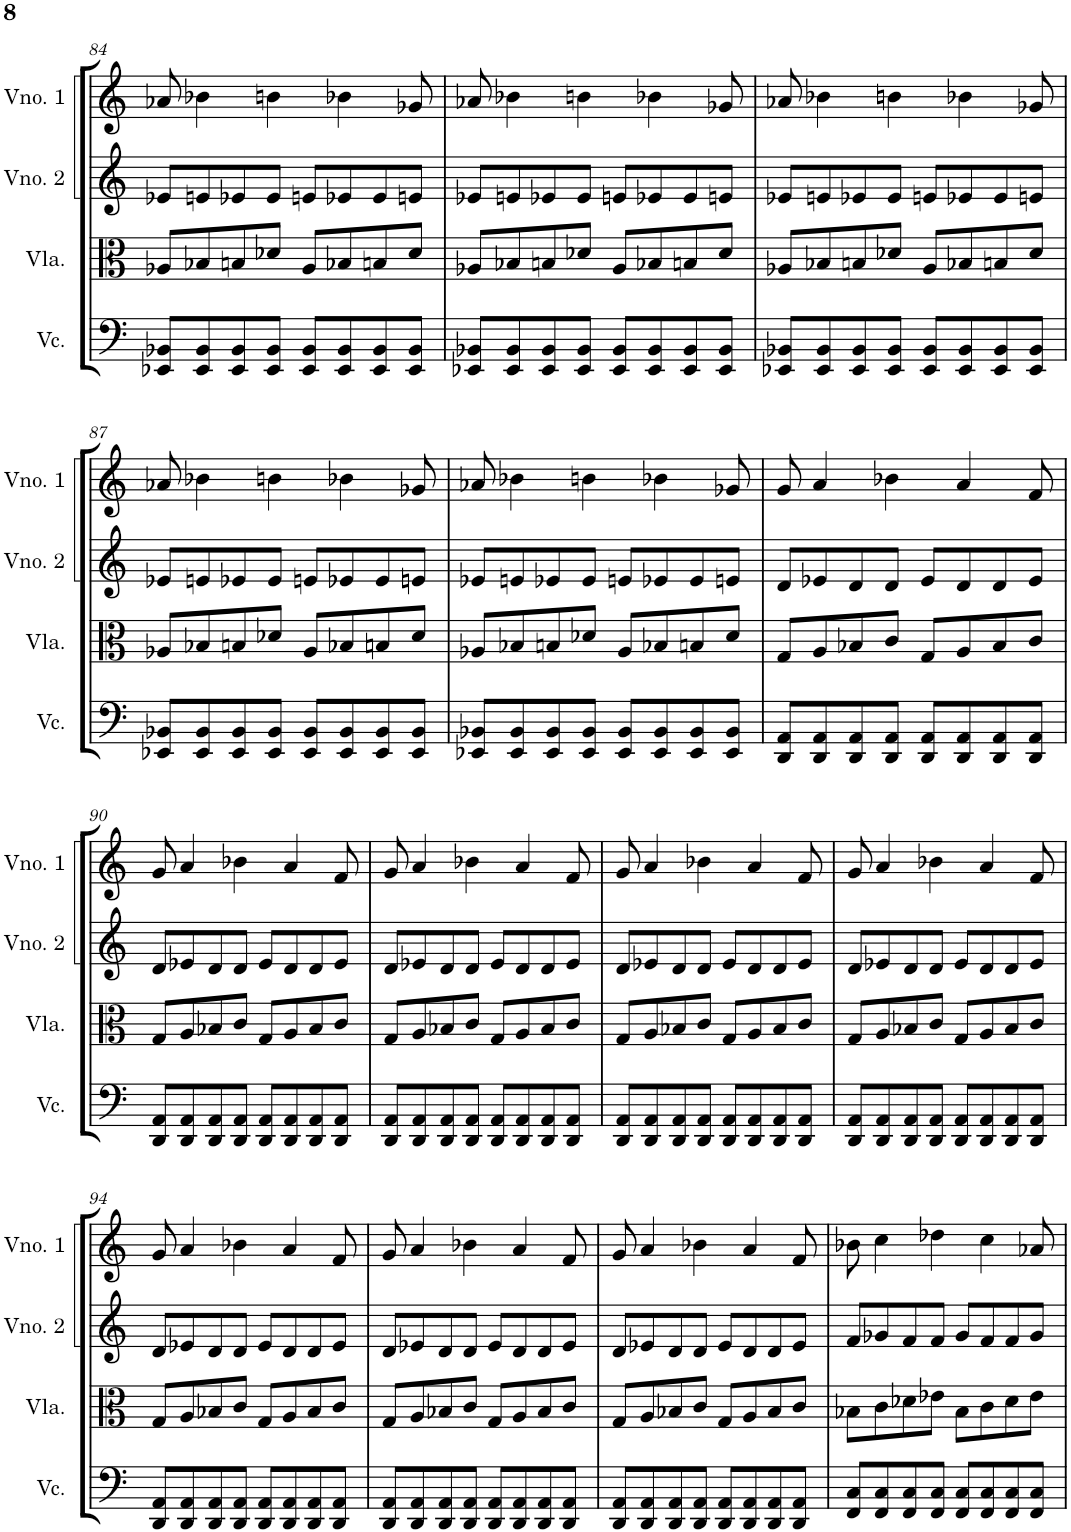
**kern	**kern	**kern	**kern
*part4	*part3	*part2	*part1
*staff4	*staff3	*staff2	*staff1
*I"Violoncelo	*I"Viola	*I"Violino 2	*I"Violino 1
*I'Vc.	*I'Vla.	*I'Vno. 2	*I'Vno. 1
!!LO:PB:g=z
*clefF4	*clefC3	*clefG2	*clefG2
*k[]	*k[]	*k[]	*k[]
*M4/4	*M4/4	*M4/4	*M4/4
=84	=84	=84	=84
8EE-X/ 8BB-X/L	8A-X/L	8e-X/L	8a-X/
8EE-/ 8BB-/	8B-X/	8en/	4b-X\
8EE-/ 8BB-/	8Bn/	8e-X/	.
8EE-/ 8BB-/J	8d-X/J	8e-/J	4bn\
8EE-/ 8BB-/L	8A-/L	8en/L	.
8EE-/ 8BB-/	8B-X/	8e-X/	4b-X\
8EE-/ 8BB-/	8Bn/	8e-/	.
8EE-/ 8BB-/J	8d-/J	8en/J	8g-X/
=85	=85	=85	=85
8EE-X/ 8BB-X/L	8A-X/L	8e-X/L	8a-X/
8EE-/ 8BB-/	8B-X/	8en/	4b-X\
8EE-/ 8BB-/	8Bn/	8e-X/	.
8EE-/ 8BB-/J	8d-X/J	8e-/J	4bn\
8EE-/ 8BB-/L	8A-/L	8en/L	.
8EE-/ 8BB-/	8B-X/	8e-X/	4b-X\
8EE-/ 8BB-/	8Bn/	8e-/	.
8EE-/ 8BB-/J	8d-/J	8en/J	8g-X/
=86	=86	=86	=86
8EE-X/ 8BB-X/L	8A-X/L	8e-X/L	8a-X/
8EE-/ 8BB-/	8B-X/	8en/	4b-X\
8EE-/ 8BB-/	8Bn/	8e-X/	.
8EE-/ 8BB-/J	8d-X/J	8e-/J	4bn\
8EE-/ 8BB-/L	8A-/L	8en/L	.
8EE-/ 8BB-/	8B-X/	8e-X/	4b-X\
8EE-/ 8BB-/	8Bn/	8e-/	.
8EE-/ 8BB-/J	8d-/J	8en/J	8g-X/
!!LO:LB:g=z
=87	=87	=87	=87
8EE-X/ 8BB-X/L	8A-X/L	8e-X/L	8a-X/
8EE-/ 8BB-/	8B-X/	8en/	4b-X\
8EE-/ 8BB-/	8Bn/	8e-X/	.
8EE-/ 8BB-/J	8d-X/J	8e-/J	4bn\
8EE-/ 8BB-/L	8A-/L	8en/L	.
8EE-/ 8BB-/	8B-X/	8e-X/	4b-X\
8EE-/ 8BB-/	8Bn/	8e-/	.
8EE-/ 8BB-/J	8d-/J	8en/J	8g-X/
=88	=88	=88	=88
8EE-X/ 8BB-X/L	8A-X/L	8e-X/L	8a-X/
8EE-/ 8BB-/	8B-X/	8en/	4b-X\
8EE-/ 8BB-/	8Bn/	8e-X/	.
8EE-/ 8BB-/J	8d-X/J	8e-/J	4bn\
8EE-/ 8BB-/L	8A-/L	8en/L	.
8EE-/ 8BB-/	8B-X/	8e-X/	4b-X\
8EE-/ 8BB-/	8Bn/	8e-/	.
8EE-/ 8BB-/J	8d-/J	8en/J	8g-X/
=89	=89	=89	=89
8DD/ 8AA/L	8G/L	8d/L	8g/
8DD/ 8AA/	8A/	8e-X/	4a/
8DD/ 8AA/	8B-X/	8d/	.
8DD/ 8AA/J	8c/J	8d/J	4b-X\
8DD/ 8AA/L	8G/L	8e-/L	.
8DD/ 8AA/	8A/	8d/	4a/
8DD/ 8AA/	8B-/	8d/	.
8DD/ 8AA/J	8c/J	8e-/J	8f/
!!LO:LB:g=z
=90	=90	=90	=90
8DD/ 8AA/L	8G/L	8d/L	8g/
8DD/ 8AA/	8A/	8e-X/	4a/
8DD/ 8AA/	8B-X/	8d/	.
8DD/ 8AA/J	8c/J	8d/J	4b-X\
8DD/ 8AA/L	8G/L	8e-/L	.
8DD/ 8AA/	8A/	8d/	4a/
8DD/ 8AA/	8B-/	8d/	.
8DD/ 8AA/J	8c/J	8e-/J	8f/
=91	=91	=91	=91
8DD/ 8AA/L	8G/L	8d/L	8g/
8DD/ 8AA/	8A/	8e-X/	4a/
8DD/ 8AA/	8B-X/	8d/	.
8DD/ 8AA/J	8c/J	8d/J	4b-X\
8DD/ 8AA/L	8G/L	8e-/L	.
8DD/ 8AA/	8A/	8d/	4a/
8DD/ 8AA/	8B-/	8d/	.
8DD/ 8AA/J	8c/J	8e-/J	8f/
=92	=92	=92	=92
8DD/ 8AA/L	8G/L	8d/L	8g/
8DD/ 8AA/	8A/	8e-X/	4a/
8DD/ 8AA/	8B-X/	8d/	.
8DD/ 8AA/J	8c/J	8d/J	4b-X\
8DD/ 8AA/L	8G/L	8e-/L	.
8DD/ 8AA/	8A/	8d/	4a/
8DD/ 8AA/	8B-/	8d/	.
8DD/ 8AA/J	8c/J	8e-/J	8f/
=93	=93	=93	=93
8DD/ 8AA/L	8G/L	8d/L	8g/
8DD/ 8AA/	8A/	8e-X/	4a/
8DD/ 8AA/	8B-X/	8d/	.
8DD/ 8AA/J	8c/J	8d/J	4b-X\
8DD/ 8AA/L	8G/L	8e-/L	.
8DD/ 8AA/	8A/	8d/	4a/
8DD/ 8AA/	8B-/	8d/	.
8DD/ 8AA/J	8c/J	8e-/J	8f/
!!LO:LB:g=z
=94	=94	=94	=94
8DD/ 8AA/L	8G/L	8d/L	8g/
8DD/ 8AA/	8A/	8e-X/	4a/
8DD/ 8AA/	8B-X/	8d/	.
8DD/ 8AA/J	8c/J	8d/J	4b-X\
8DD/ 8AA/L	8G/L	8e-/L	.
8DD/ 8AA/	8A/	8d/	4a/
8DD/ 8AA/	8B-/	8d/	.
8DD/ 8AA/J	8c/J	8e-/J	8f/
=95	=95	=95	=95
8DD/ 8AA/L	8G/L	8d/L	8g/
8DD/ 8AA/	8A/	8e-X/	4a/
8DD/ 8AA/	8B-X/	8d/	.
8DD/ 8AA/J	8c/J	8d/J	4b-X\
8DD/ 8AA/L	8G/L	8e-/L	.
8DD/ 8AA/	8A/	8d/	4a/
8DD/ 8AA/	8B-/	8d/	.
8DD/ 8AA/J	8c/J	8e-/J	8f/
=96	=96	=96	=96
8DD/ 8AA/L	8G/L	8d/L	8g/
8DD/ 8AA/	8A/	8e-X/	4a/
8DD/ 8AA/	8B-X/	8d/	.
8DD/ 8AA/J	8c/J	8d/J	4b-X\
8DD/ 8AA/L	8G/L	8e-/L	.
8DD/ 8AA/	8A/	8d/	4a/
8DD/ 8AA/	8B-/	8d/	.
8DD/ 8AA/J	8c/J	8e-/J	8f/
=97	=97	=97	=97
8FF/ 8C/L	8B-X\L	8f/L	8b-X\
8FF/ 8C/	8c\	8g-X/	4cc\
8FF/ 8C/	8d-X\	8f/	.
8FF/ 8C/J	8e-X\J	8f/J	4dd-X\
8FF/ 8C/L	8B-\L	8g-/L	.
8FF/ 8C/	8c\	8f/	4cc\
8FF/ 8C/	8d-\	8f/	.
8FF/ 8C/J	8e-\J	8g-/J	8a-X/
=	=	=	=
*-	*-	*-	*-
